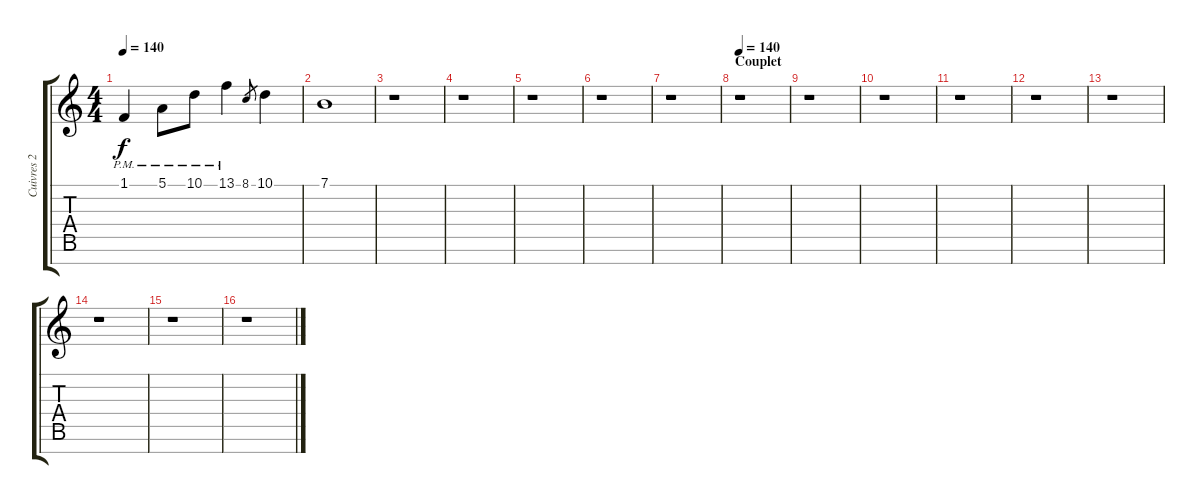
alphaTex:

\track ("Cuivres 2" "Cuivres 2") {instrument trombone}
\staff {score tabs}
\tuning (E4 B3 G3 D3 A2 E2 B1) {hide}
\ts (4 4)
\tempo 140
\clef g2
\ks c
1.1{pm}.4{dy f} 5.1{pm}.8 10.1{pm}.8 13.1{pm}.4 8.1.8{gr} 10.1.4 |
7.1.1 |
r.1 |
r.1 |
r.1 |
r.1 |
r.1 |
\section ("" "Couplet")
\tempo 140
r.1 |
r.1 |
r.1 |
r.1 |
r.1 |
r.1 |
r.1 |
r.1 |
r.1
